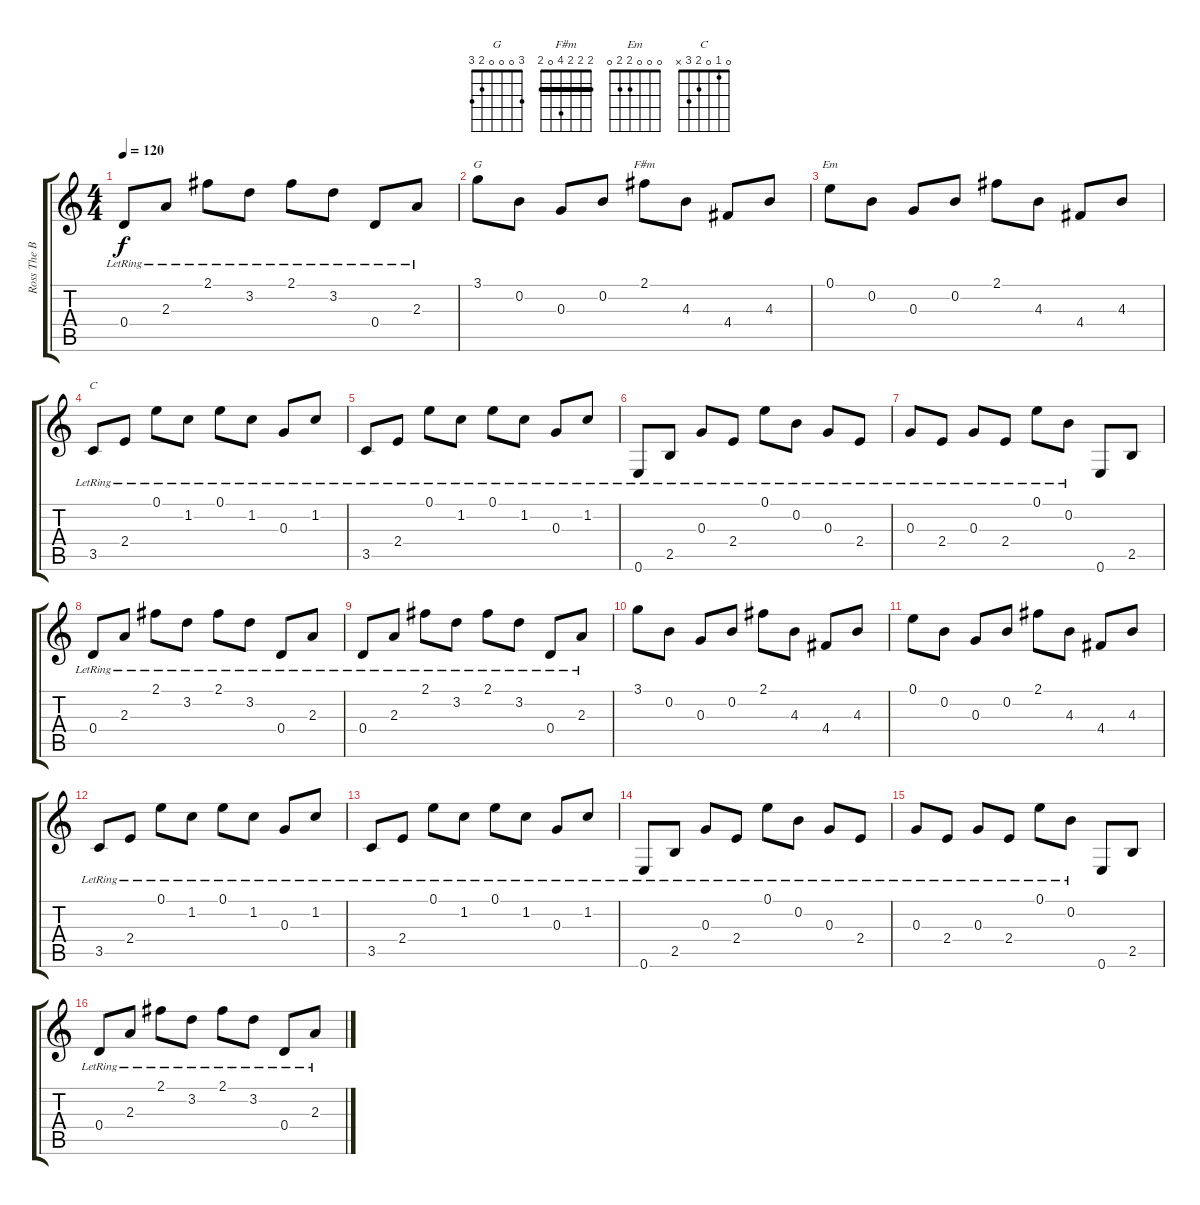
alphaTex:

\track ("Ross The Boss Rhythm" "Ross The B") {instrument distortionguitar}
\staff {score tabs}
\tuning (E4 B3 G3 D3 A2 E2) {hide}
\chord ("G" 3 0 0 0 2 3)
\chord ("F#m" 2 2 2 4 0 2) {barre 2}
\chord ("Em" 0 0 0 2 2 0)
\chord ("C" 0 1 0 2 3 x)
\ts (4 4)
\tempo 120
\clef g2
\ks c
0.4{lr}.8{dy f} 2.3{lr}.8 2.1{lr}.8 3.2{lr}.8 2.1{lr}.8 3.2{lr}.8 0.4{lr}.8 2.3{lr}.8 |
3.1.8{ch "G"} 0.2.8 0.3.8 0.2.8 2.1.8{ch "F#m"} 4.3.8 4.4.8 4.3.8 |
0.1.8{ch "Em"} 0.2.8 0.3.8 0.2.8 2.1.8 4.3.8 4.4.8 4.3.8 |
3.5{lr}.8{ch "C"} 2.4{lr}.8 0.1{lr}.8 1.2{lr}.8 0.1{lr}.8 1.2{lr}.8 0.3{lr}.8 1.2{lr}.8 |
3.5{lr}.8 2.4{lr}.8 0.1{lr}.8 1.2{lr}.8 0.1{lr}.8 1.2{lr}.8 0.3{lr}.8 1.2{lr}.8 |
0.6{lr}.8 2.5{lr}.8 0.3{lr}.8 2.4{lr}.8 0.1{lr}.8 0.2{lr}.8 0.3{lr}.8 2.4{lr}.8 |
0.3{lr}.8 2.4{lr}.8 0.3{lr}.8 2.4{lr}.8 0.1{lr}.8 0.2{lr}.8 0.6.8 2.5.8 |
0.4{lr}.8 2.3{lr}.8 2.1{lr}.8 3.2{lr}.8 2.1{lr}.8 3.2{lr}.8 0.4{lr}.8 2.3{lr}.8 |
0.4{lr}.8 2.3{lr}.8 2.1{lr}.8 3.2{lr}.8 2.1{lr}.8 3.2{lr}.8 0.4{lr}.8 2.3{lr}.8 |
3.1.8 0.2.8 0.3.8 0.2.8 2.1.8 4.3.8 4.4.8 4.3.8 |
0.1.8 0.2.8 0.3.8 0.2.8 2.1.8 4.3.8 4.4.8 4.3.8 |
3.5{lr}.8 2.4{lr}.8 0.1{lr}.8 1.2{lr}.8 0.1{lr}.8 1.2{lr}.8 0.3{lr}.8 1.2{lr}.8 |
3.5{lr}.8 2.4{lr}.8 0.1{lr}.8 1.2{lr}.8 0.1{lr}.8 1.2{lr}.8 0.3{lr}.8 1.2{lr}.8 |
0.6{lr}.8 2.5{lr}.8 0.3{lr}.8 2.4{lr}.8 0.1{lr}.8 0.2{lr}.8 0.3{lr}.8 2.4{lr}.8 |
0.3{lr}.8 2.4{lr}.8 0.3{lr}.8 2.4{lr}.8 0.1{lr}.8 0.2{lr}.8 0.6.8 2.5.8 |
0.4{lr}.8 2.3{lr}.8 2.1{lr}.8 3.2{lr}.8 2.1{lr}.8 3.2{lr}.8 0.4{lr}.8 2.3{lr}.8
